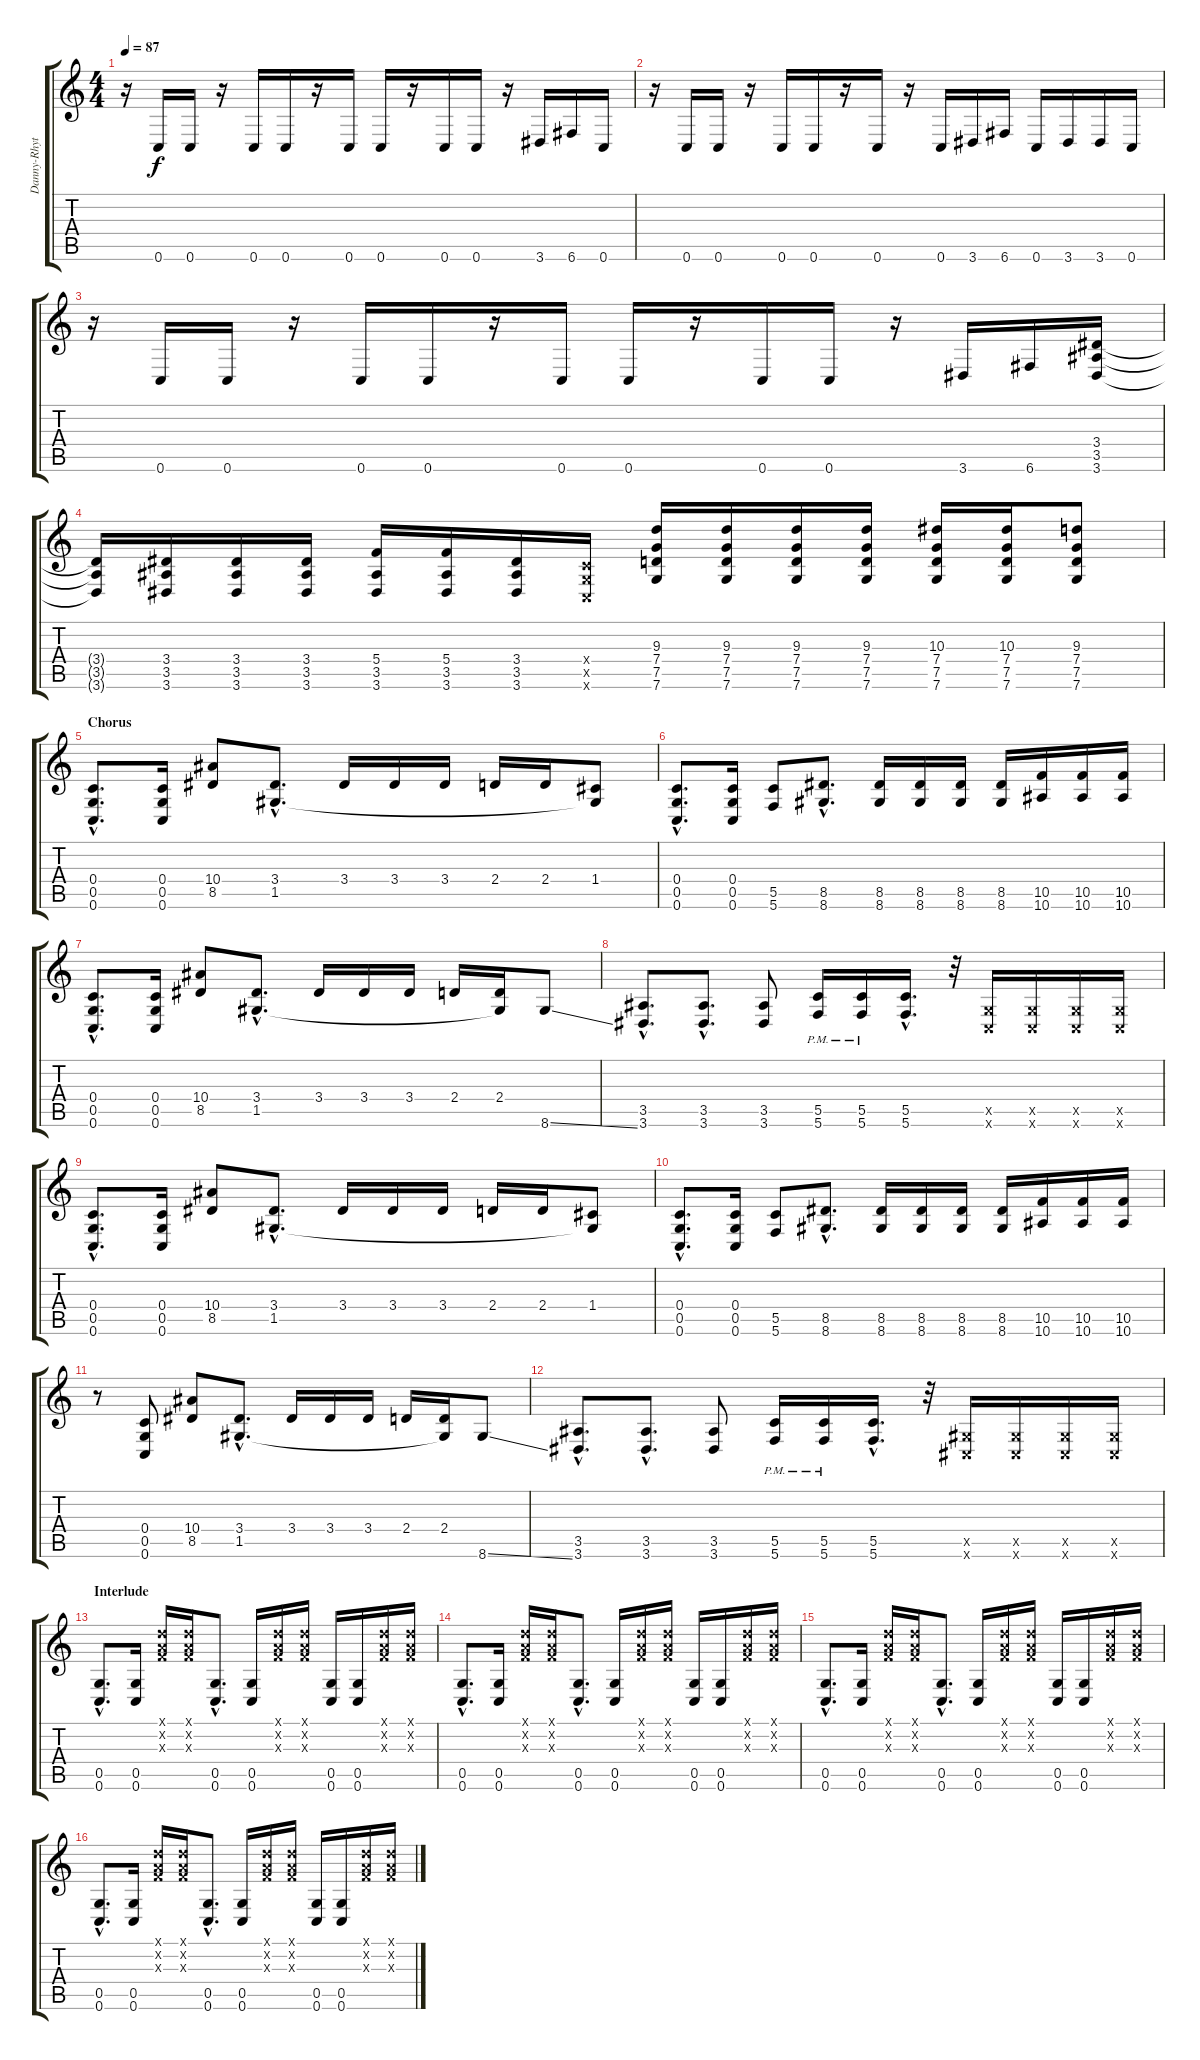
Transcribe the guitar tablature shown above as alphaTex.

\track ("Danny-Rhythm" "Danny-Rhyt") {instrument distortionguitar}
\staff {score tabs}
\tuning (D4 A3 F3 C3 G2 C2) {hide}
\ts (4 4)
\tempo 87
\clef g2
\ks c
r.16{dy f} 0.6.16 0.6.16 r.16 0.6.16 0.6.16 r.16 0.6.16 0.6.16 r.16 0.6.16 0.6.16 r.16 3.6.16 6.6.16 0.6.16 |
r.16 0.6.16 0.6.16 r.16 0.6.16 0.6.16 r.16 0.6.16 r.16 0.6.16 3.6.16 6.6.16 0.6.16 3.6.16 3.6.16 0.6.16 |
r.16 0.6.16 0.6.16 r.16 0.6.16 0.6.16 r.16 0.6.16 0.6.16 r.16 0.6.16 0.6.16 r.16 3.6.16 6.6.16 (3.4 3.5 3.6).16 |
(3.4{t} 3.5{t} 3.6{t}).16 (3.4 3.5 3.6).16 (3.4 3.5 3.6).16 (3.4 3.5 3.6).16 (5.4 3.5 3.6).16 (5.4 3.5 3.6).16 (3.4 3.5 3.6).16 (0.4{x} 0.5{x} 0.6{x}).16 (9.3 7.4 7.5 7.6).16 (9.3 7.4 7.5 7.6).16 (9.3 7.4 7.5 7.6).16 (9.3 7.4 7.5 7.6).16 (10.3 7.4 7.5 7.6).16 (10.3 7.4 7.5 7.6).16 (9.3 7.4 7.5 7.6).8 |
\section ("" "Chorus")
(0.4{hac} 0.5{hac} 0.6{hac}).8{d} (0.4 0.5 0.6).16 (10.4 8.5).8 (3.4{hac} 1.5{hac}).8{d} 3.4.16 3.4.16 3.4.16 2.4.16 2.4.16 (1.4 1.5{t}).8 |
(0.4{hac} 0.5{hac} 0.6{hac}).8{d} (0.4 0.5 0.6).16 (5.5 5.6).8 (8.5{hac} 8.6{hac}).8{d} (8.5 8.6).16 (8.5 8.6).16 (8.5 8.6).16 (8.5 8.6).16 (10.5 10.6).16 (10.5 10.6).16 (10.5 10.6).16 |
(0.4{hac} 0.5{hac} 0.6{hac}).8{d} (0.4 0.5 0.6).16 (10.4 8.5).8 (3.4{hac} 1.5{hac}).8{d} 3.4.16 3.4.16 3.4.16 2.4.16 (2.4 1.5{t}).16 8.6{ss}.8 |
(3.5{hac} 3.6{hac}).8{d} (3.5{hac} 3.6{hac}).8{d} (3.5 3.6).8 (5.5{pm} 5.6{pm}).16 (5.5{pm} 5.6{pm}).16 (5.5{hac} 5.6{hac}).16{d} r.32 (0.5{x} 0.6{x}).16 (0.5{x} 0.6{x}).16 (0.5{x} 0.6{x}).16 (0.5{x} 0.6{x}).16 |
(0.4{hac} 0.5{hac} 0.6{hac}).8{d} (0.4 0.5 0.6).16 (10.4 8.5).8 (3.4{hac} 1.5{hac}).8{d} 3.4.16 3.4.16 3.4.16 2.4.16 2.4.16 (1.4 1.5{t}).8 |
(0.4{hac} 0.5{hac} 0.6{hac}).8{d} (0.4 0.5 0.6).16 (5.5 5.6).8 (8.5{hac} 8.6{hac}).8{d} (8.5 8.6).16 (8.5 8.6).16 (8.5 8.6).16 (8.5 8.6).16 (10.5 10.6).16 (10.5 10.6).16 (10.5 10.6).16 |
r.8 (0.4 0.5 0.6).8 (10.4 8.5).8 (3.4{hac} 1.5{hac}).8{d} 3.4.16 3.4.16 3.4.16 2.4.16 (2.4 1.5{t}).16 8.6{ss}.8 |
(3.5{hac} 3.6{hac}).8{d} (3.5{hac} 3.6{hac}).8{d} (3.5 3.6).8 (5.5{pm} 5.6{pm}).16 (5.5{pm} 5.6{pm}).16 (5.5{hac} 5.6{hac}).16{d} r.32 (1.5{x} 1.6{x}).16 (1.5{x} 1.6{x}).16 (1.5{x} 1.6{x}).16 (1.5{x} 1.6{x}).16 |
\section ("" "Interlude")
(0.5{hac} 0.6{hac}).8{d} (0.5 0.6).16 (0.1{x} 0.2{x} 0.3{x}).16 (0.1{x} 0.2{x} 0.3{x}).16 (0.5{hac} 0.6{hac}).8{d} (0.5 0.6).16 (0.1{x} 0.2{x} 0.3{x}).16 (0.1{x} 0.2{x} 0.3{x}).16 (0.5 0.6).16 (0.5 0.6).16 (0.1{x} 0.2{x} 0.3{x}).16 (0.1{x} 0.2{x} 0.3{x}).16 |
(0.5{hac} 0.6{hac}).8{d} (0.5 0.6).16 (0.1{x} 0.2{x} 0.3{x}).16 (0.1{x} 0.2{x} 0.3{x}).16 (0.5{hac} 0.6{hac}).8{d} (0.5 0.6).16 (0.1{x} 0.2{x} 0.3{x}).16 (0.1{x} 0.2{x} 0.3{x}).16 (0.5 0.6).16 (0.5 0.6).16 (0.1{x} 0.2{x} 0.3{x}).16 (0.1{x} 0.2{x} 0.3{x}).16 |
(0.5{hac} 0.6{hac}).8{d} (0.5 0.6).16 (0.1{x} 0.2{x} 0.3{x}).16 (0.1{x} 0.2{x} 0.3{x}).16 (0.5{hac} 0.6{hac}).8{d} (0.5 0.6).16 (0.1{x} 0.2{x} 0.3{x}).16 (0.1{x} 0.2{x} 0.3{x}).16 (0.5 0.6).16 (0.5 0.6).16 (0.1{x} 0.2{x} 0.3{x}).16 (0.1{x} 0.2{x} 0.3{x}).16 |
(0.5{hac} 0.6{hac}).8{d} (0.5 0.6).16 (0.1{x} 0.2{x} 0.3{x}).16 (0.1{x} 0.2{x} 0.3{x}).16 (0.5{hac} 0.6{hac}).8{d} (0.5 0.6).16 (0.1{x} 0.2{x} 0.3{x}).16 (0.1{x} 0.2{x} 0.3{x}).16 (0.5 0.6).16 (0.5 0.6).16 (0.1{x} 0.2{x} 0.3{x}).16 (0.1{x} 0.2{x} 0.3{x}).16
